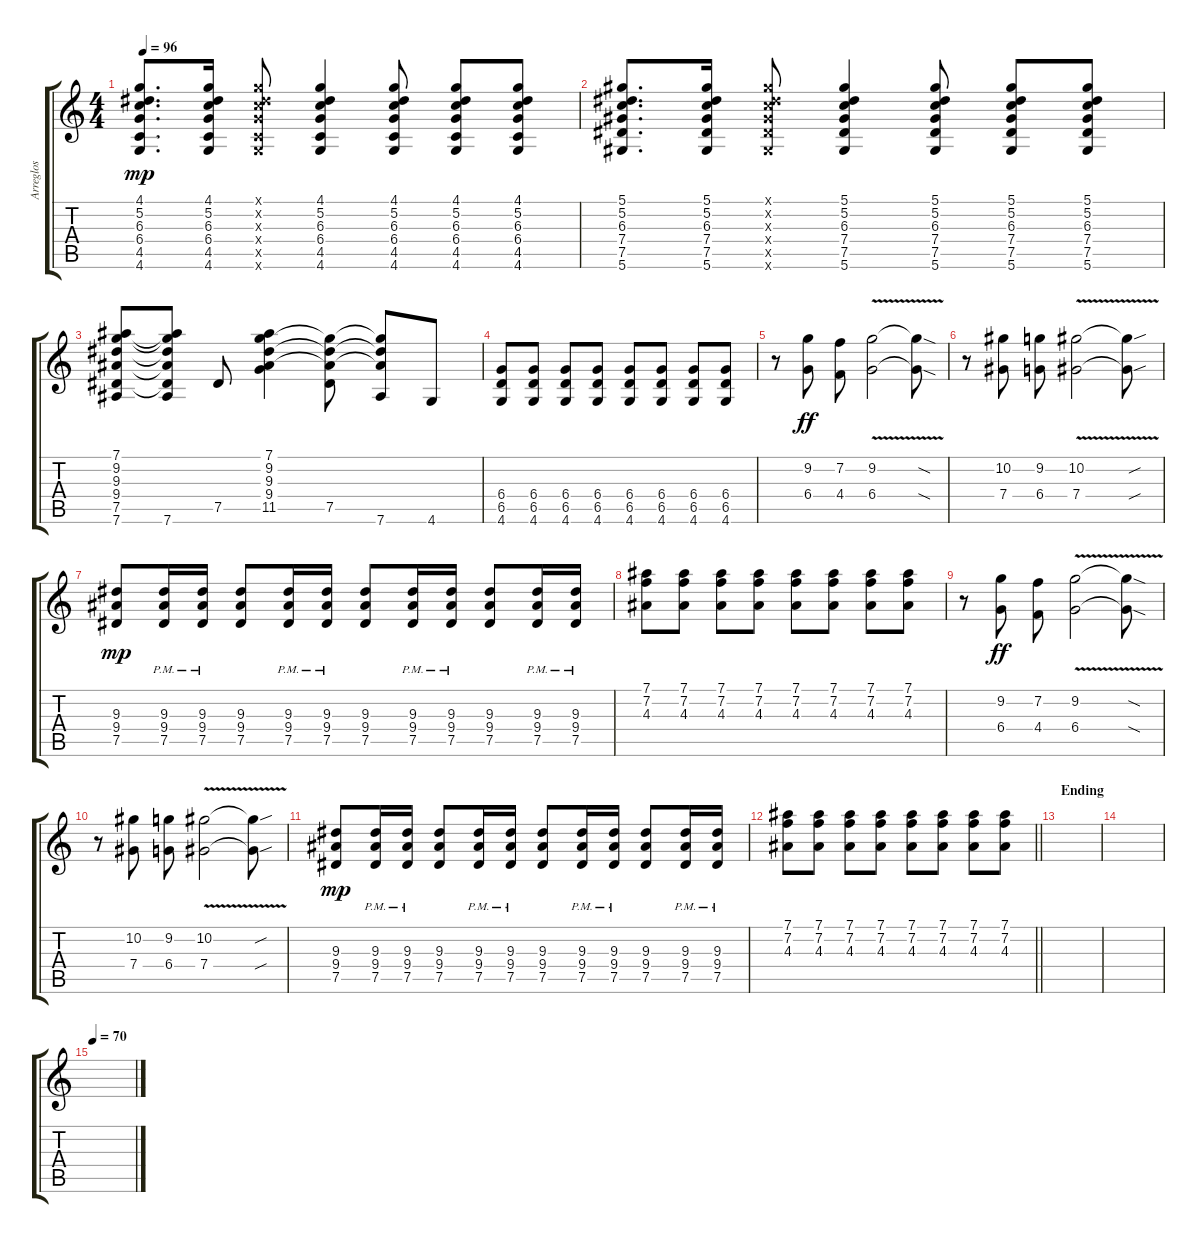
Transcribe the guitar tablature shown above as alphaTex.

\track ("Arreglos" "Arreglos") {instrument overdrivenguitar}
\staff {score tabs}
\tuning (Eb4 Bb3 Gb3 Db3 Ab2 Eb2) {hide}
\ts (4 4)
\tempo 96
\clef g2
\ks c
(4.1 5.2 6.3 6.4 4.5 4.6).8{d dy mp} (4.1 5.2 6.3 6.4 4.5 4.6).16 (4.1{x} 5.2{x} 6.3{x} 6.4{x} 4.5{x} 4.6{x}).8 (4.1 5.2 6.3 6.4 4.5 4.6).4 (4.1 5.2 6.3 6.4 4.5 4.6).8 (4.1 5.2 6.3 6.4 4.5 4.6).8 (4.1 5.2 6.3 6.4 4.5 4.6).8 |
(5.1 5.2 6.3 7.4 7.5 5.6).8{d} (5.1 5.2 6.3 7.4 7.5 5.6).16 (5.1{x} 5.2{x} 6.3{x} 7.4{x} 7.5{x} 5.6{x}).8 (5.1 5.2 6.3 7.4 7.5 5.6).4 (5.1 5.2 6.3 7.4 7.5 5.6).8 (5.1 5.2 6.3 7.4 7.5 5.6).8 (5.1 5.2 6.3 7.4 7.5 5.6).8 |
(7.1 9.2 9.3 9.4 7.5 7.6).8 (7.1{t} 9.2{t} 9.3{t} 9.4{t} 7.5{t} 7.6).8 7.5.8 (7.1 9.2 9.3 9.4 11.5).4 (9.2{t} 9.3{t} 9.4{t} 7.5).8 (9.2{t} 9.3{t} 9.4{t} 7.6).8 4.6.8 |
(6.4 6.5 4.6).8 (6.4 6.5 4.6).8 (6.4 6.5 4.6).8 (6.4 6.5 4.6).8 (6.4 6.5 4.6).8 (6.4 6.5 4.6).8 (6.4 6.5 4.6).8 (6.4 6.5 4.6).8 |
r.8{instrument overdrivenguitar} (9.2 6.4).8{dy ff} (7.2 4.4).8 (9.2{v} 6.4{v}).2 (9.2{sod t} 6.4{sod t}).8 |
r.8 (10.2 7.4).8 (9.2 6.4).8 (10.2 7.4{v}).2 (10.2{sou t} 7.4{sou t}).8 |
(9.3 9.4 7.5).8{dy mp} (9.3{pm} 9.4{pm} 7.5{pm}).16 (9.3{pm} 9.4{pm} 7.5{pm}).16 (9.3 9.4 7.5).8 (9.3{pm} 9.4{pm} 7.5{pm}).16 (9.3{pm} 9.4{pm} 7.5{pm}).16 (9.3 9.4 7.5).8 (9.3{pm} 9.4{pm} 7.5{pm}).16 (9.3{pm} 9.4{pm} 7.5{pm}).16 (9.3 9.4 7.5).8 (9.3{pm} 9.4{pm} 7.5{pm}).16 (9.3{pm} 9.4{pm} 7.5{pm}).16 |
(7.1 7.2 4.3).8 (7.1 7.2 4.3).8 (7.1 7.2 4.3).8 (7.1 7.2 4.3).8 (7.1 7.2 4.3).8 (7.1 7.2 4.3).8 (7.1 7.2 4.3).8 (7.1 7.2 4.3).8 |
r.8 (9.2 6.4).8{dy ff} (7.2 4.4).8 (9.2{v} 6.4{v}).2 (9.2{sod t} 6.4{sod t}).8 |
r.8 (10.2 7.4).8 (9.2 6.4).8 (10.2 7.4{v}).2 (10.2{sou t} 7.4{sou t}).8 |
(9.3 9.4 7.5).8{dy mp} (9.3{pm} 9.4{pm} 7.5{pm}).16 (9.3{pm} 9.4{pm} 7.5{pm}).16 (9.3 9.4 7.5).8 (9.3{pm} 9.4{pm} 7.5{pm}).16 (9.3{pm} 9.4{pm} 7.5{pm}).16 (9.3 9.4 7.5).8 (9.3{pm} 9.4{pm} 7.5{pm}).16 (9.3{pm} 9.4{pm} 7.5{pm}).16 (9.3 9.4 7.5).8 (9.3{pm} 9.4{pm} 7.5{pm}).16 (9.3{pm} 9.4{pm} 7.5{pm}).16 |
\barLineRight lightlight
(7.1 7.2 4.3).8 (7.1 7.2 4.3).8 (7.1 7.2 4.3).8 (7.1 7.2 4.3).8 (7.1 7.2 4.3).8 (7.1 7.2 4.3).8 (7.1 7.2 4.3).8 (7.1 7.2 4.3).8 |
\section ("" "Ending")
|
|
\tempo 70
